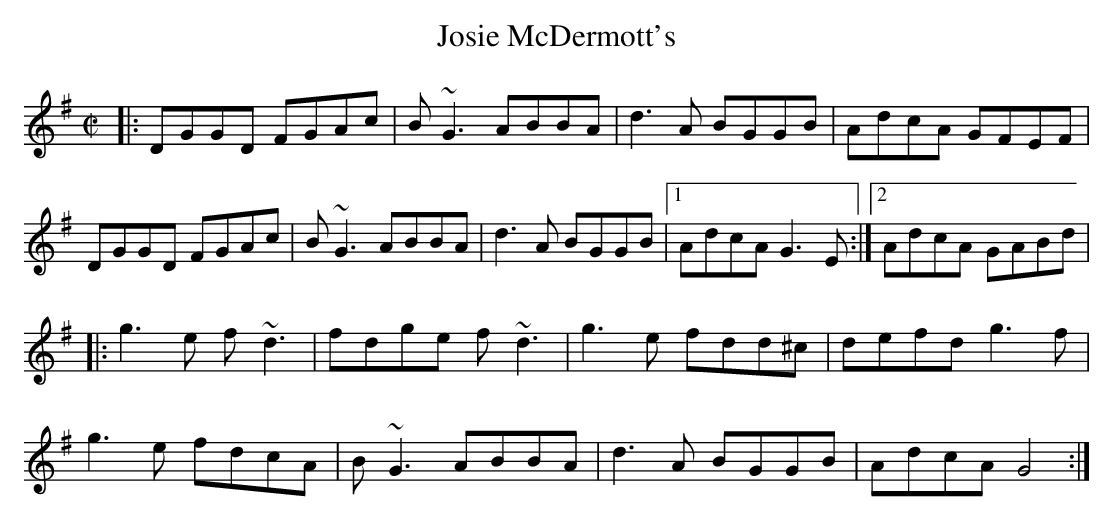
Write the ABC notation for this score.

X:1
T:Josie McDermott's
M:C|
K:G
|: DGGD FGAc | B~G3 ABBA | d3A BGGB | AdcA GFEF |
DGGD FGAc | B~G3 ABBA | d3A BGGB |1 AdcA G3E :|2 AdcA GABd |
|: g3e f~d3 | fdge f~d3 | g3e fdd^c | defd g3f |
g3e fdcA | B~G3 ABBA | d3A BGGB | AdcA G4 :|
